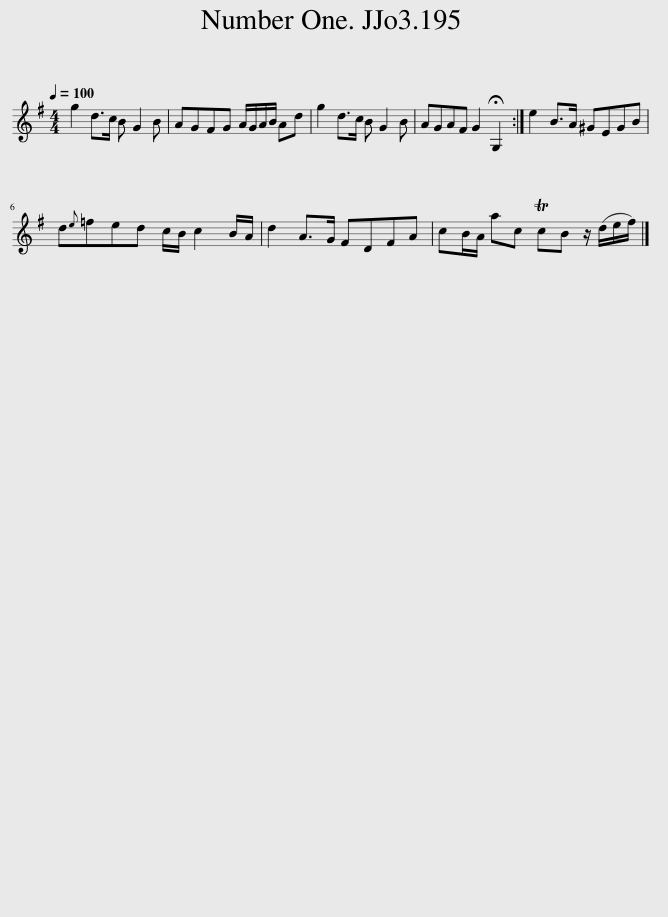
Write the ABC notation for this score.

X:1
L:1/8
Q:1/4=100
M:4/4
I:linebreak $
K:G
V:1 treble
V:1
 g2 d>c B G2 B | AGFG A/G/A/B/ Ad | g2 d>c B G2 B | AGAF G2 !fermata!G,2 :| e2 B>A ^GEGB |$ %5
 d{e}=fed c/B/ c2 B/A/ | d2 A>G FDFA | cB/A/ ac TcB z/ (d/e/f/) |] %8
